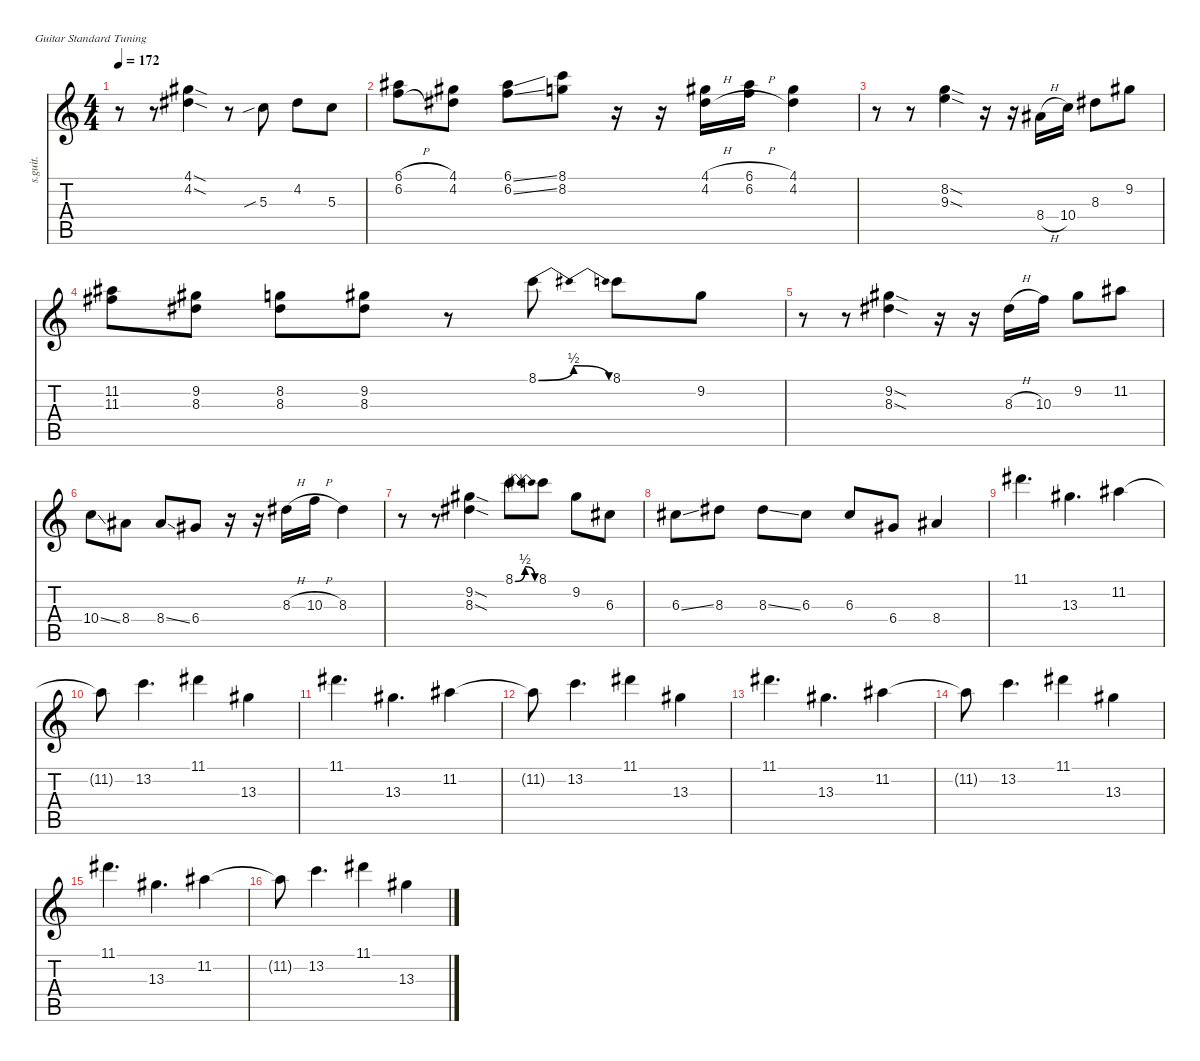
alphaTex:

\defaultSystemsLayout 4
\hideDynamics
\bracketExtendMode nobrackets
\otherSystemsTrackNameOrientation horizontal
\track ("A" "s.guit.") {instrument acousticguitarsteel}
\staff {score tabs}
\tuning (E4 B3 G3 D3 A2 E2)
\ts (4 4)
\tempo 172
\clef g2
\ks c
r.8{dy mf} r.8 (4.1{sod} 4.2{sod}).4 r.8 5.3{sib}.8 4.2.8 5.3.8 |
(6.1{h} 6.2{h}).8 (4.2 4.1).8 (6.1{ss} 6.2{ss}).8 (8.1 8.2).8 r.16 r.16 (4.1{h} 4.2{h}).16 (6.1{h} 6.2{h}).16 (4.2 4.1).4 |
r.8 r.8 (8.2{sod} 9.3{sod}).4 r.16 r.16 8.4{h}.16 10.4.16 8.3.8 9.2.8 |
(11.2 11.3).8 (9.2 8.3).8 (8.2 8.3).8 (9.2 8.3).8 r.8 8.1{be (bendrelease 0 0 13.2 2 20.4 2 30 0)}.8 8.1.8 9.2.8 |
r.8 r.8 (9.2{sod} 8.3{sod}).4 r.16 r.16 8.3{h}.16 10.3.16 9.2.8 11.2.8 |
10.4{ss}.8 8.4.8 8.4{ss}.8 6.4.8 r.16 r.16 8.3{h}.16 10.3{h}.16 8.3.4 |
r.8 r.8 (9.2{sod} 8.3{sod}).4 8.1{be (bendrelease 0 0 13.2 2 20.4 2 30 0)}.8 8.1.8 9.2.8 6.3.8 |
6.3{ss}.8 8.3.8 8.3{ss}.8 6.3.8 6.3.8 6.4.8 8.4.4 |
11.1.4{d} 13.3.4{d} 11.2.4 |
11.2{t}.8 13.2.4{d} 11.1.4 13.3.4 |
11.1.4{d} 13.3.4{d} 11.2.4 |
11.2{t}.8 13.2.4{d} 11.1.4 13.3.4 |
11.1.4{d} 13.3.4{d} 11.2.4 |
11.2{t}.8 13.2.4{d} 11.1.4 13.3.4 |
11.1.4{d} 13.3.4{d} 11.2.4 |
11.2{t}.8 13.2.4{d} 11.1.4 13.3.4
